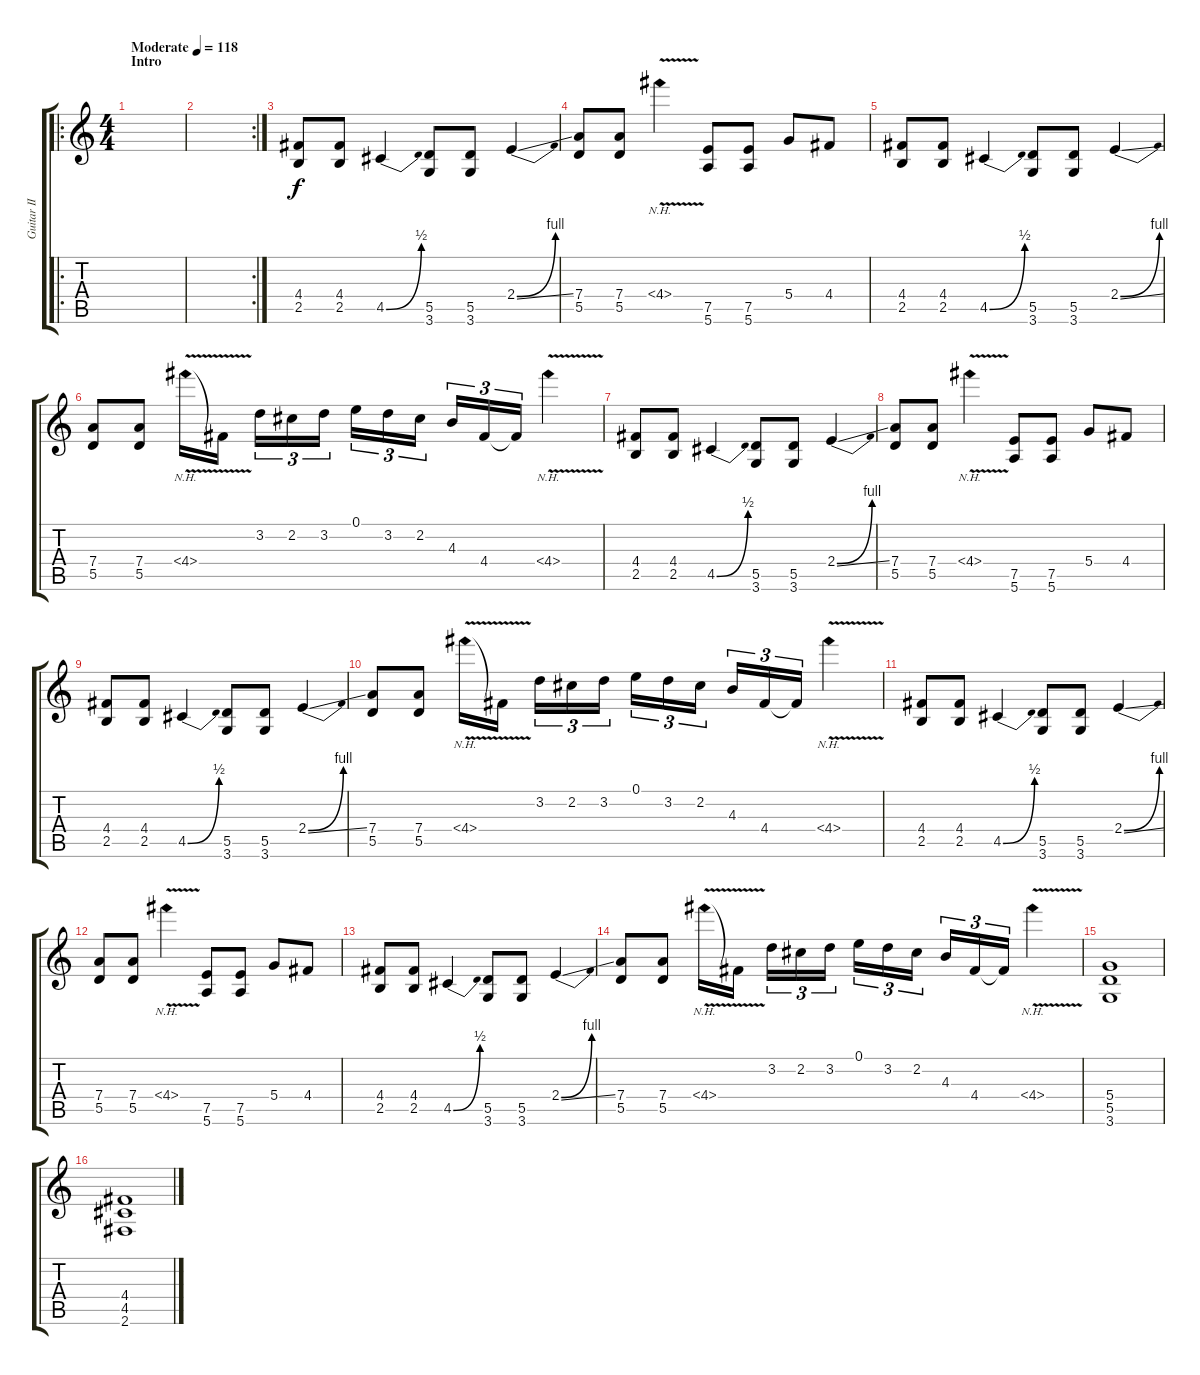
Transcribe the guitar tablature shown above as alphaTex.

\track ("Guitar II" "Guitar II") {instrument overdrivenguitar}
\staff {score tabs}
\tuning (E4 B3 G3 D3 A2 E2) {hide}
\ro
\ts (4 4)
\section ("" "Intro")
\tempo (118 "Moderate")
\clef g2
\ks c
|
\rc 2
|
(4.4 2.5).8 (4.4 2.5).8 4.5{be (bend 0 0 60 2)}.4 (5.5 3.6).8 (5.5 3.6).8 2.4{be (bend 0 0 60 4) ss}.4 |
(7.4 5.5).8 (7.4 5.5).8 4.4{nh v}.4 (7.5 5.6).8 (7.5 5.6).8 5.4.8 4.4.8 |
(4.4 2.5).8 (4.4 2.5).8 4.5{be (bend 0 0 60 2)}.4 (5.5 3.6).8 (5.5 3.6).8 2.4{be (bend 0 0 60 4) ss}.4 |
(7.4 5.5).8 (7.4 5.5).8 4.4{nh v}.16 4.4{t}.16{beam splitsecondary} 3.2.16{tu (3 2)} 2.2.16{tu (3 2)} 3.2.16{tu (3 2)} 0.1.16{tu (3 2)} 3.2.16{tu (3 2)} 2.2.16{tu (3 2) beam splitsecondary} 4.3.16{tu (3 2)} 4.4.16{tu (3 2)} 4.4{t}.16{tu (3 2)} 4.4{nh v}.4 |
(4.4 2.5).8 (4.4 2.5).8 4.5{be (bend 0 0 60 2)}.4 (5.5 3.6).8 (5.5 3.6).8 2.4{be (bend 0 0 60 4) ss}.4 |
(7.4 5.5).8 (7.4 5.5).8 4.4{nh v}.4 (7.5 5.6).8 (7.5 5.6).8 5.4.8 4.4.8 |
(4.4 2.5).8 (4.4 2.5).8 4.5{be (bend 0 0 60 2)}.4 (5.5 3.6).8 (5.5 3.6).8 2.4{be (bend 0 0 60 4) ss}.4 |
(7.4 5.5).8 (7.4 5.5).8 4.4{nh v}.16 4.4{t}.16{beam splitsecondary} 3.2.16{tu (3 2)} 2.2.16{tu (3 2)} 3.2.16{tu (3 2)} 0.1.16{tu (3 2)} 3.2.16{tu (3 2)} 2.2.16{tu (3 2) beam splitsecondary} 4.3.16{tu (3 2)} 4.4.16{tu (3 2)} 4.4{t}.16{tu (3 2)} 4.4{nh v}.4 |
(4.4 2.5).8 (4.4 2.5).8 4.5{be (bend 0 0 60 2)}.4 (5.5 3.6).8 (5.5 3.6).8 2.4{be (bend 0 0 60 4) ss}.4 |
(7.4 5.5).8 (7.4 5.5).8 4.4{nh v}.4 (7.5 5.6).8 (7.5 5.6).8 5.4.8 4.4.8 |
(4.4 2.5).8 (4.4 2.5).8 4.5{be (bend 0 0 60 2)}.4 (5.5 3.6).8 (5.5 3.6).8 2.4{be (bend 0 0 60 4) ss}.4 |
(7.4 5.5).8 (7.4 5.5).8 4.4{nh v}.16 4.4{t}.16{beam splitsecondary} 3.2.16{tu (3 2)} 2.2.16{tu (3 2)} 3.2.16{tu (3 2)} 0.1.16{tu (3 2)} 3.2.16{tu (3 2)} 2.2.16{tu (3 2) beam splitsecondary} 4.3.16{tu (3 2)} 4.4.16{tu (3 2)} 4.4{t}.16{tu (3 2)} 4.4{nh v}.4 |
(5.4 5.5 3.6).1 |
(4.4 4.5 2.6).1
